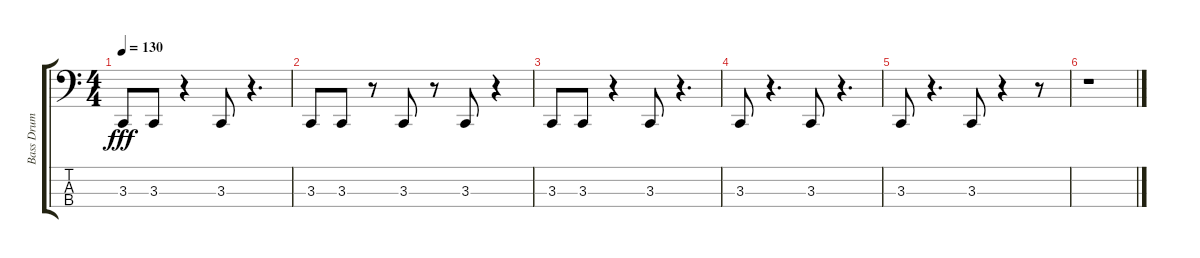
\track ("Bass Drum" "Bass Drum") {instrument acousticgrandpiano}
\staff {score tabs}
\tuning (G2 D2 A1 E1) {hide}
\ts (4 4)
\tempo 130
\clef f4
\ks c
3.3.8{dy fff} 3.3.8 r.4 3.3.8 r.4{d} |
3.3.8 3.3.8 r.8 3.3.8 r.8 3.3.8 r.4 |
3.3.8 3.3.8 r.4 3.3.8 r.4{d} |
3.3.8 r.4{d} 3.3.8 r.4{d} |
3.3.8 r.4{d} 3.3.8 r.4 r.8 |
r.1
